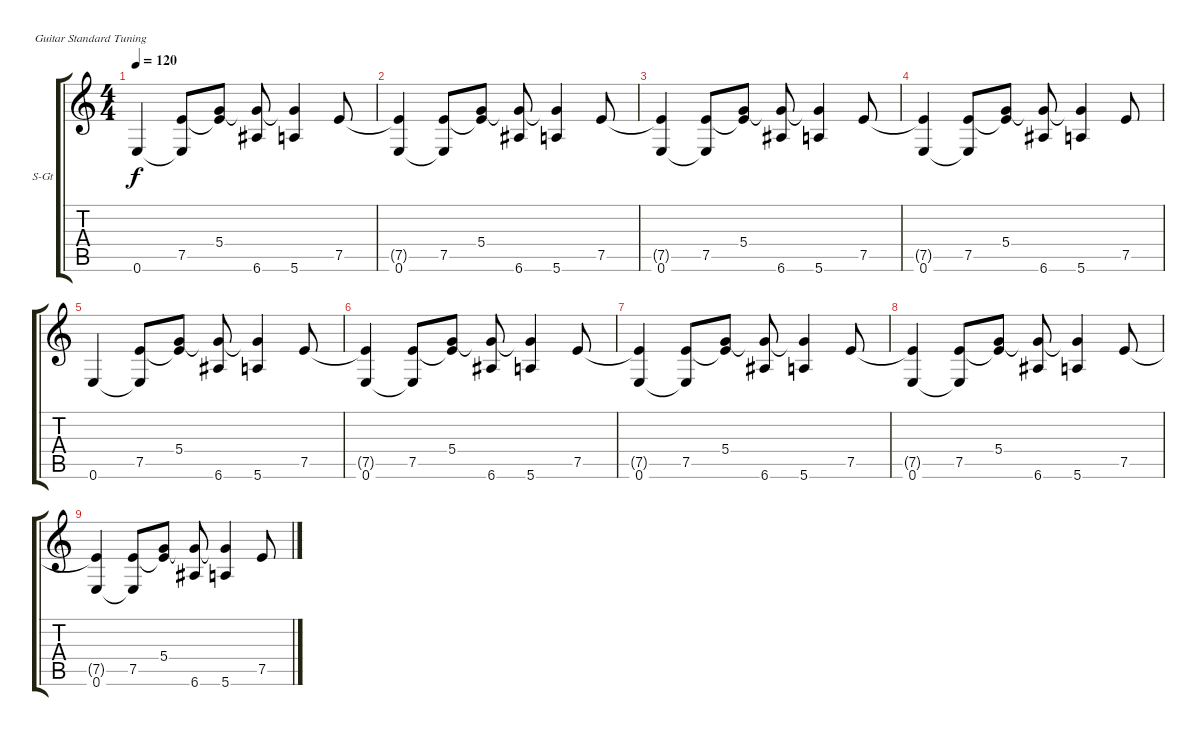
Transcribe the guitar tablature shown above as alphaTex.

\bracketExtendMode groupsimilarinstruments
\firstSystemTrackNameOrientation horizontal
\otherSystemsTrackNameOrientation horizontal
\track ("James Acoustic 2" "S-Gt") {instrument acousticguitarsteel}
\staff {score tabs}
\tuning (E4 B3 G3 D3 A2 E2)
\ts (4 4)
\tempo 120
\clef g2
\ks c
0.6.4{dy f} (7.5 0.6{t}).8 (5.4 7.5{t}).8 (5.4{t} 6.6).8 (5.4{t} 5.6).4 7.5.8 |
(7.5{t} 0.6).4 (7.5 0.6{t}).8 (5.4 7.5{t}).8 (5.4{t} 6.6).8 (5.4{t} 5.6).4 7.5.8 |
(7.5{t} 0.6).4 (7.5 0.6{t}).8 (5.4 7.5{t}).8 (5.4{t} 6.6).8 (5.4{t} 5.6).4 7.5.8 |
(7.5{t} 0.6).4 (7.5 0.6{t}).8 (5.4 7.5{t}).8 (5.4{t} 6.6).8 (5.4{t} 5.6).4 7.5.8 |
0.6.4 (7.5 0.6{t}).8 (5.4 7.5{t}).8 (5.4{t} 6.6).8 (5.4{t} 5.6).4 7.5.8 |
(7.5{t} 0.6).4 (7.5 0.6{t}).8 (5.4 7.5{t}).8 (5.4{t} 6.6).8 (5.4{t} 5.6).4 7.5.8 |
(7.5{t} 0.6).4 (7.5 0.6{t}).8 (5.4 7.5{t}).8 (5.4{t} 6.6).8 (5.4{t} 5.6).4 7.5.8 |
(7.5{t} 0.6).4 (7.5 0.6{t}).8 (5.4 7.5{t}).8 (5.4{t} 6.6).8 (5.4{t} 5.6).4 7.5.8 |
(7.5{t} 0.6).4 (7.5 0.6{t}).8 (5.4 7.5{t}).8 (5.4{t} 6.6).8 (5.4{t} 5.6).4 7.5.8
